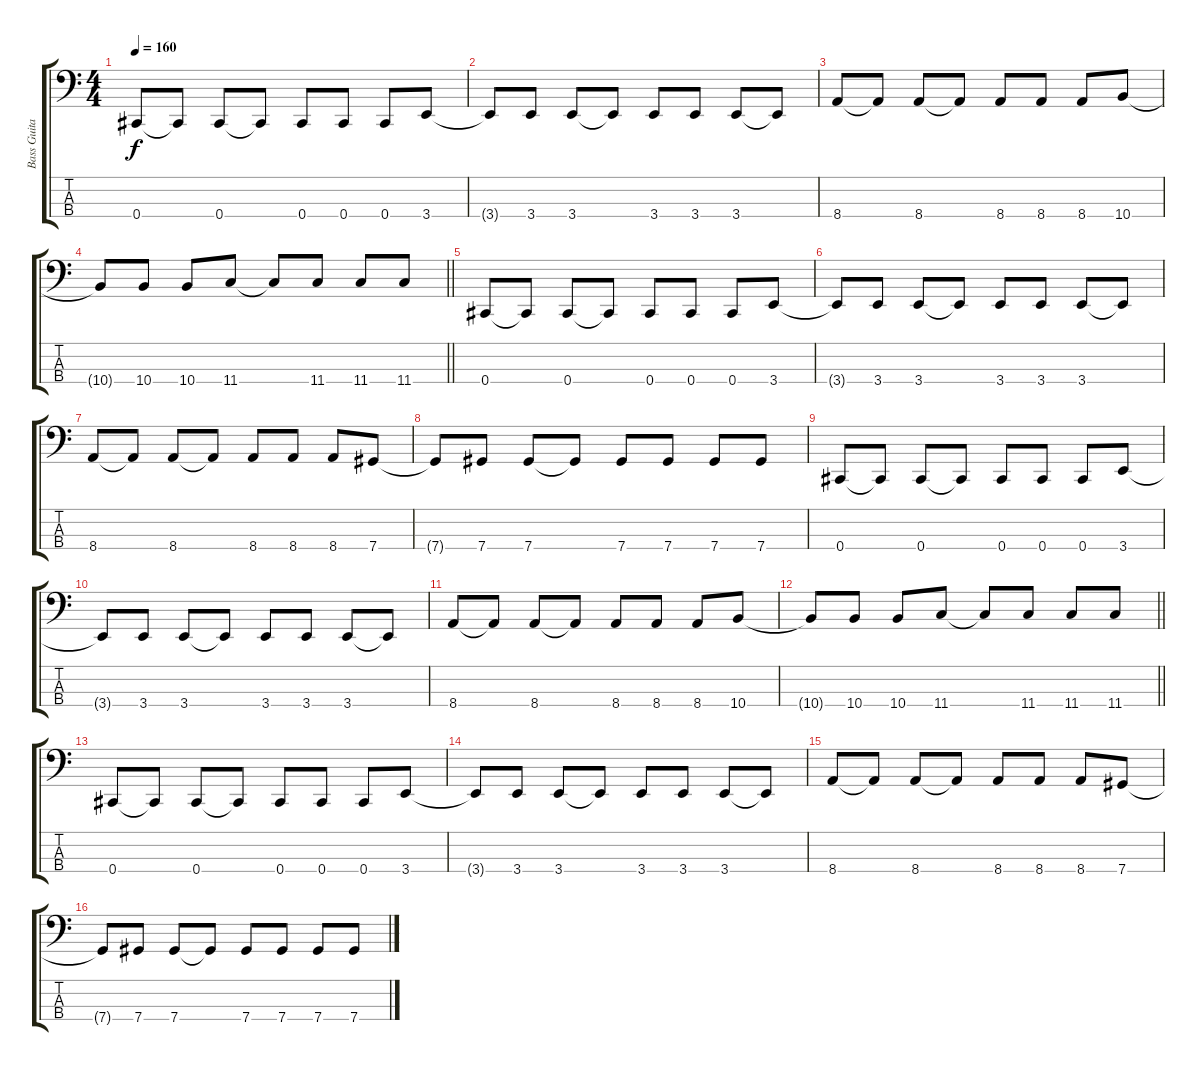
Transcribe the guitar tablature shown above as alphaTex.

\track ("Bass Guitar" "Bass Guita") {instrument electricbassfinger}
\staff {score tabs}
\tuning (Gb2 Db2 Ab1 Db1) {hide}
\ts (4 4)
\tempo 160
\clef f4
\ks c
0.4.8{dy f} 0.4{t}.8 0.4.8 0.4{t}.8 0.4.8 0.4.8 0.4.8 3.4.8 |
3.4{t}.8 3.4.8 3.4.8 3.4{t}.8 3.4.8 3.4.8 3.4.8 3.4{t}.8 |
8.4.8 8.4{t}.8 8.4.8 8.4{t}.8 8.4.8 8.4.8 8.4.8 10.4.8 |
\barLineRight lightlight
10.4{t}.8 10.4.8 10.4.8 11.4.8 11.4{t}.8 11.4.8 11.4.8 11.4.8 |
0.4.8 0.4{t}.8 0.4.8 0.4{t}.8 0.4.8 0.4.8 0.4.8 3.4.8 |
3.4{t}.8 3.4.8 3.4.8 3.4{t}.8 3.4.8 3.4.8 3.4.8 3.4{t}.8 |
8.4.8 8.4{t}.8 8.4.8 8.4{t}.8 8.4.8 8.4.8 8.4.8 7.4.8 |
7.4{t}.8 7.4.8 7.4.8 7.4{t}.8 7.4.8 7.4.8 7.4.8 7.4.8 |
0.4.8 0.4{t}.8 0.4.8 0.4{t}.8 0.4.8 0.4.8 0.4.8 3.4.8 |
3.4{t}.8 3.4.8 3.4.8 3.4{t}.8 3.4.8 3.4.8 3.4.8 3.4{t}.8 |
8.4.8 8.4{t}.8 8.4.8 8.4{t}.8 8.4.8 8.4.8 8.4.8 10.4.8 |
\barLineRight lightlight
10.4{t}.8 10.4.8 10.4.8 11.4.8 11.4{t}.8 11.4.8 11.4.8 11.4.8 |
0.4.8 0.4{t}.8 0.4.8 0.4{t}.8 0.4.8 0.4.8 0.4.8 3.4.8 |
3.4{t}.8 3.4.8 3.4.8 3.4{t}.8 3.4.8 3.4.8 3.4.8 3.4{t}.8 |
8.4.8 8.4{t}.8 8.4.8 8.4{t}.8 8.4.8 8.4.8 8.4.8 7.4.8 |
7.4{t}.8 7.4.8 7.4.8 7.4{t}.8 7.4.8 7.4.8 7.4.8 7.4.8
